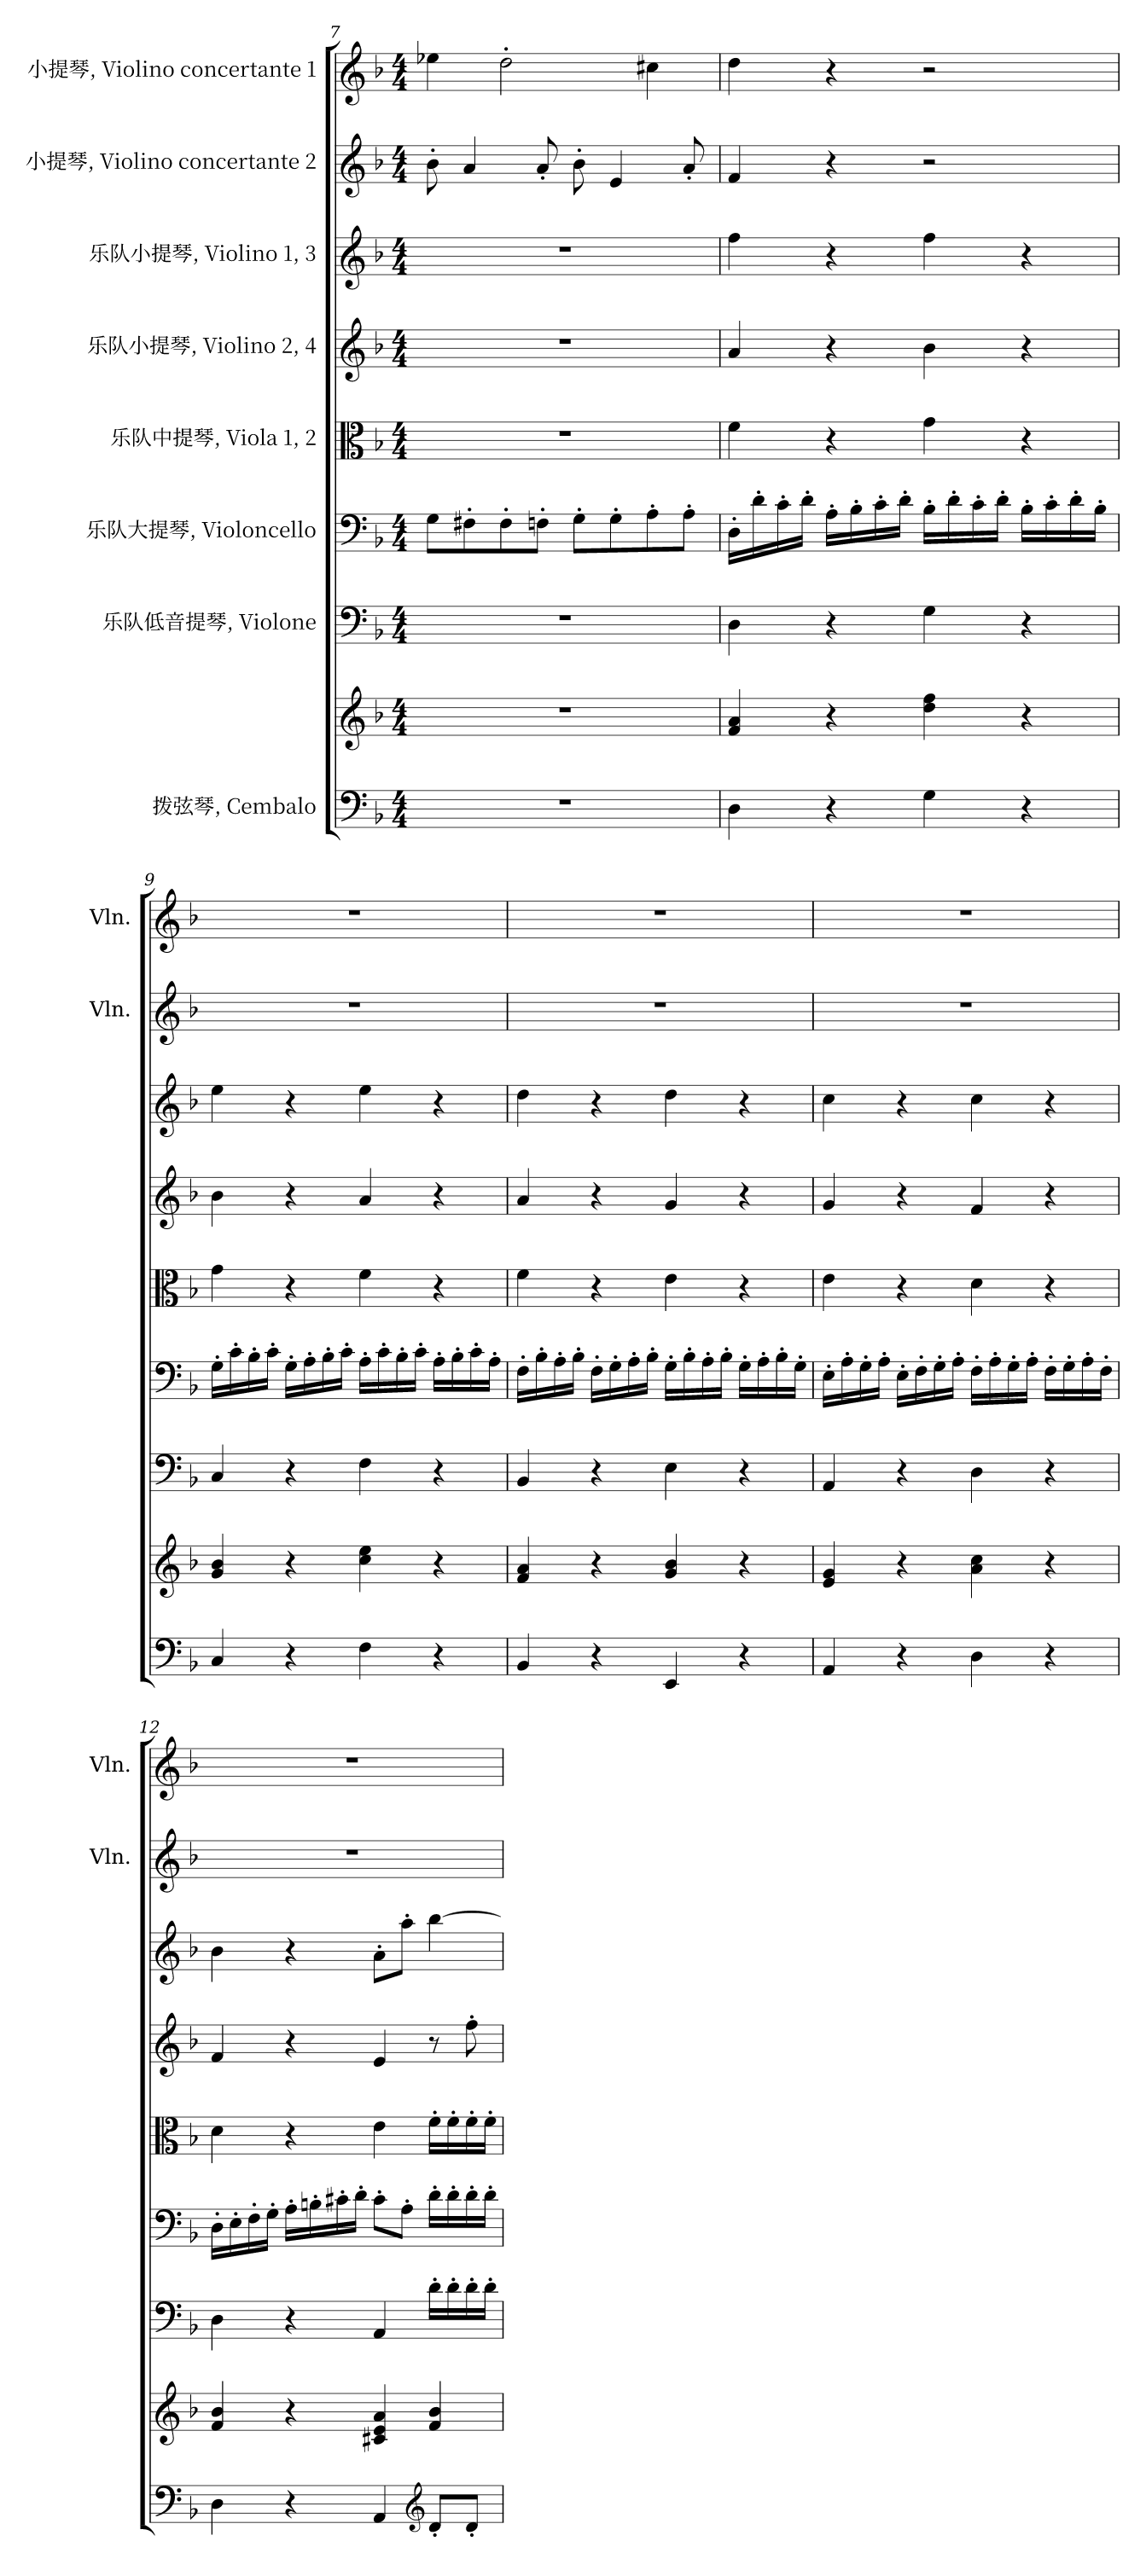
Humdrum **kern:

**kern	**kern	**kern	**kern	**kern	**kern	**kern	**kern	**kern
*part8	*part8	*part7	*part6	*part5	*part4	*part3	*part2	*part1
*staff9	*staff8	*staff7	*staff6	*staff5	*staff4	*staff3	*staff2	*staff1
*I"拨弦琴, Cembalo	*	*I"乐队低音提琴, Violone	*I"乐队大提琴, Violoncello	*I"乐队中提琴, Viola 1, 2	*I"乐队小提琴, Violino 2, 4	*I"乐队小提琴, Violino 1, 3	*I"小提琴, Violino concertante 2	*I"小提琴, Violino concertante 1
*	*	*	*	*	*	*	*I'Vln.	*I'Vln.
!!LO:PB:g=z
*clefF4	*clefG2	*clefF4	*clefF4	*clefC3	*clefG2	*clefG2	*clefG2	*clefG2
*	*	*ITrd7c12	*	*	*	*	*	*
*k[b-]	*k[b-]	*k[b-]	*k[b-]	*k[b-]	*k[b-]	*k[b-]	*k[b-]	*k[b-]
*M4/4	*M4/4	*M4/4	*M4/4	*M4/4	*M4/4	*M4/4	*M4/4	*M4/4
=7	=7	=7	=7	=7	=7	=7	=7	=7
1r	1r	1r	8G\L	1r	1r	1r	8b-'\	4ee-X\
.	.	.	8F#X'\	.	.	.	4a/	.
.	.	.	8F#'\	.	.	.	.	2dd'\
.	.	.	8Fn'\J	.	.	.	8a'/	.
.	.	.	8G'\L	.	.	.	8b-'\	.
.	.	.	8G'\	.	.	.	4e/	.
.	.	.	8A'\	.	.	.	.	4cc#X\
.	.	.	8A'\J	.	.	.	8a'/	.
=8	=8	=8	=8	=8	=8	=8	=8	=8
4D\	4f/ 4a/	4DD\	16D'\LL	4f\	4a/	4ff\	4f/	4dd\
.	.	.	16d'\	.	.	.	.	.
.	.	.	16c'\	.	.	.	.	.
.	.	.	16d'\JJ	.	.	.	.	.
4r	4r	4r	16A'\LL	4r	4r	4r	4r	4r
.	.	.	16B-'\	.	.	.	.	.
.	.	.	16c'\	.	.	.	.	.
.	.	.	16d'\JJ	.	.	.	.	.
4G\	4dd\ 4ff\	4GG\	16B-'\LL	4g\	4b-\	4ff\	2r	2r
.	.	.	16d'\	.	.	.	.	.
.	.	.	16c'\	.	.	.	.	.
.	.	.	16d'\JJ	.	.	.	.	.
4r	4r	4r	16B-'\LL	4r	4r	4r	.	.
.	.	.	16c'\	.	.	.	.	.
.	.	.	16d'\	.	.	.	.	.
.	.	.	16B-'\JJ	.	.	.	.	.
!!LO:PB:g=z
=9	=9	=9	=9	=9	=9	=9	=9	=9
4C/	4g/ 4b-/	4CC/	16G'\LL	4g\	4b-\	4ee\	1r	1r
.	.	.	16c'\	.	.	.	.	.
.	.	.	16B-'\	.	.	.	.	.
.	.	.	16c'\JJ	.	.	.	.	.
4r	4r	4r	16G'\LL	4r	4r	4r	.	.
.	.	.	16A'\	.	.	.	.	.
.	.	.	16B-'\	.	.	.	.	.
.	.	.	16c'\JJ	.	.	.	.	.
4F\	4cc\ 4ee\	4FF\	16A'\LL	4f\	4a/	4ee\	.	.
.	.	.	16c'\	.	.	.	.	.
.	.	.	16B-'\	.	.	.	.	.
.	.	.	16c'\JJ	.	.	.	.	.
4r	4r	4r	16A'\LL	4r	4r	4r	.	.
.	.	.	16B-'\	.	.	.	.	.
.	.	.	16c'\	.	.	.	.	.
.	.	.	16A'\JJ	.	.	.	.	.
=10	=10	=10	=10	=10	=10	=10	=10	=10
4BB-/	4f/ 4a/	4BBB-/	16F'\LL	4f\	4a/	4dd\	1r	1r
.	.	.	16B-'\	.	.	.	.	.
.	.	.	16A'\	.	.	.	.	.
.	.	.	16B-'\JJ	.	.	.	.	.
4r	4r	4r	16F'\LL	4r	4r	4r	.	.
.	.	.	16G'\	.	.	.	.	.
.	.	.	16A'\	.	.	.	.	.
.	.	.	16B-'\JJ	.	.	.	.	.
4EE/	4g/ 4b-/	4EE\	16G'\LL	4e\	4g/	4dd\	.	.
.	.	.	16B-'\	.	.	.	.	.
.	.	.	16A'\	.	.	.	.	.
.	.	.	16B-'\JJ	.	.	.	.	.
4r	4r	4r	16G'\LL	4r	4r	4r	.	.
.	.	.	16A'\	.	.	.	.	.
.	.	.	16B-'\	.	.	.	.	.
.	.	.	16G'\JJ	.	.	.	.	.
!!LO:PB:g=z
=11	=11	=11	=11	=11	=11	=11	=11	=11
4AA/	4e/ 4g/	4AAA/	16E'\LL	4e\	4g/	4cc\	1r	1r
.	.	.	16A'\	.	.	.	.	.
.	.	.	16G'\	.	.	.	.	.
.	.	.	16A'\JJ	.	.	.	.	.
4r	4r	4r	16E'\LL	4r	4r	4r	.	.
.	.	.	16F'\	.	.	.	.	.
.	.	.	16G'\	.	.	.	.	.
.	.	.	16A'\JJ	.	.	.	.	.
4D\	4a\ 4cc\	4DD\	16F'\LL	4d\	4f/	4cc\	.	.
.	.	.	16A'\	.	.	.	.	.
.	.	.	16G'\	.	.	.	.	.
.	.	.	16A'\JJ	.	.	.	.	.
4r	4r	4r	16F'\LL	4r	4r	4r	.	.
.	.	.	16G'\	.	.	.	.	.
.	.	.	16A'\	.	.	.	.	.
.	.	.	16F'\JJ	.	.	.	.	.
=12	=12	=12	=12	=12	=12	=12	=12	=12
4D\	4f/ 4b-/	4DD\	16D'\LL	4d\	4f/	4b-\	1r	1r
.	.	.	16E'\	.	.	.	.	.
.	.	.	16F'\	.	.	.	.	.
.	.	.	16G'\JJ	.	.	.	.	.
4r	4r	4r	16A'\LL	4r	4r	4r	.	.
.	.	.	16Bn'\	.	.	.	.	.
.	.	.	16c#X'\	.	.	.	.	.
.	.	.	16d'\JJ	.	.	.	.	.
4AA/	4c#X/ 4e/ 4a/	4AAA/	8c#'\L	4e\	4e/	8a'\L	.	.
.	.	.	8A'\J	.	.	8aa'\J	.	.
*clefG2	*	*	*	*	*	*	*	*
8d'/L	4f/ 4b-/	16D'\LL	16d'\LL	16f'\LL	8r	[4bb-\	.	.
.	.	16D'\	16d'\	16f'\	.	.	.	.
8d'/J	.	16D'\	16d'\	16f'\	8ff'\	.	.	.
.	.	16D'\JJ	16d'\JJ	16f'\JJ	.	.	.	.
=	=	=	=	=	=	=	=	=
*-	*-	*-	*-	*-	*-	*-	*-	*-
